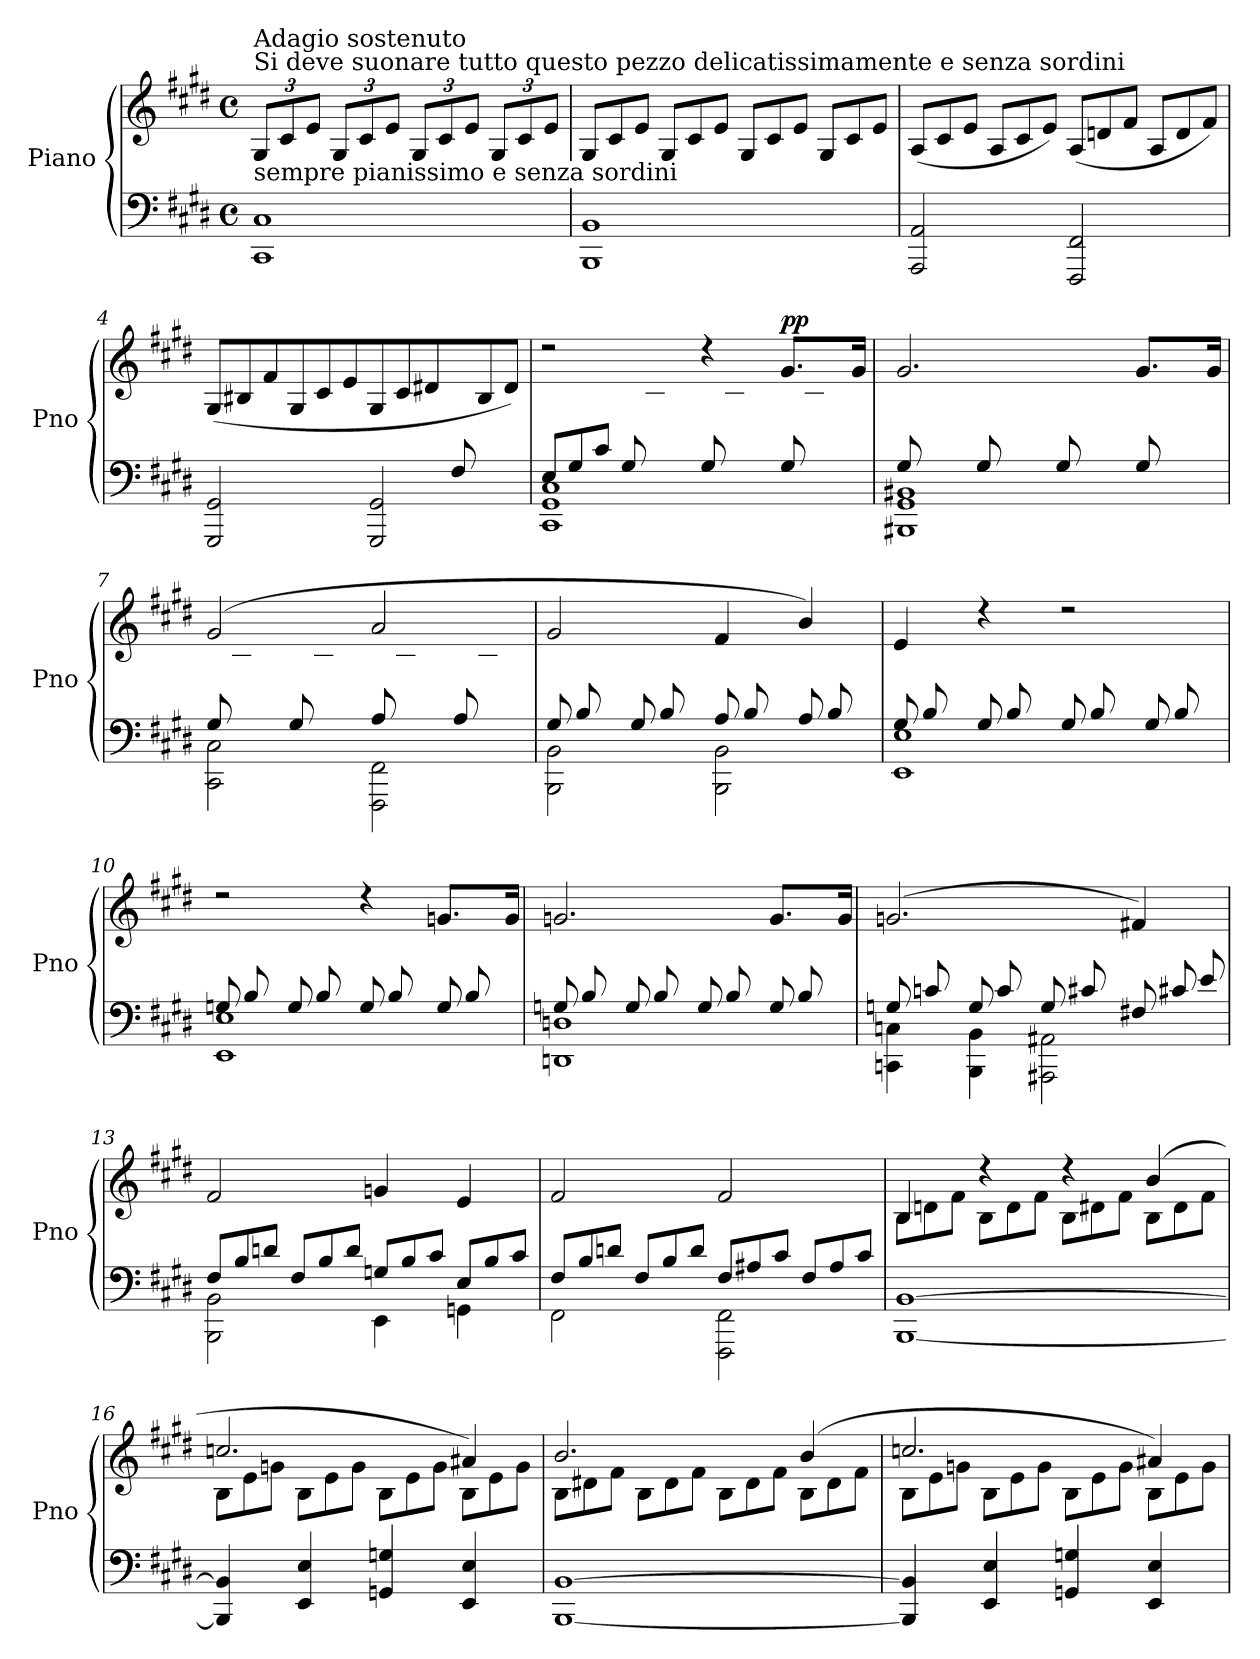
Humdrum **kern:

**kern	**kern	**dynam
*part1	*part1	*part1
*staff2	*staff1	*staff1/2
*I"Piano	*	*
*I'Pno	*	*
*clefF4	*clefG2	*
*k[f#c#g#d#]	*k[f#c#g#d#]	*
*E:	*E:	*
*M4/4	*M4/4	*
*met(c)	*met(c)	*
*	*Xbrackettup	*
=1	=1	=1
!	!LO:TX:b:t=sempre pianissimo e senza sordini	!
!	!LO:TX:a:t=Adagio sostenuto\nSi deve suonare tutto questo pezzo delicatissimamente e senza sordini	!
1CC# 1C#	12G#/L	.
.	12c#/	.
.	12e/J	.
.	12G#/L	.
.	12c#/	.
.	12e/J	.
.	12G#/L	.
.	12c#/	.
.	12e/J	.
.	12G#/L	.
.	12c#/	.
.	12e/J	.
=2	=2	=2
*	*Xtuplet	*
1BBB 1BB	12G#/L	.
.	12c#/	.
.	12e/J	.
.	12G#/L	.
.	12c#/	.
.	12e/J	.
.	12G#/L	.
.	12c#/	.
.	12e/J	.
.	12G#/L	.
.	12c#/	.
.	12e/J	.
=3	=3	=3
2AAA/ 2AA/	(12A/L	.
.	12c#/	.
.	12e/J	.
.	12A/L	.
.	12c#/	.
.	12e/J)	.
2FFF#/ 2FF#/	(12A/L	.
.	12dn/	.
.	12f#/J	.
.	12A/L	.
.	12d/	.
.	12f#/J)	.
!!LO:LB:g=z
=4	=4	=4
*^	*	*
2.ryy	2GGG#/ 2GG#/	(12G#/L	.
.	.	12B#X/	.
.	.	12f#/J	.
.	.	12G#/L	.
.	.	12c#/	.
.	.	12e/J	.
.	2GGG#/ 2GG#/	12G#/L	.
.	.	12c#/	.
.	.	12d#X/J	.
*Xtuplet	*	*	*
12F#/L	.	12ryy	.
6ryy	.	12B#/	.
.	.	12d#/J)	.
=5	=5	=5	=5
*	*	*^	*
12E/L	1CC# 1GG# 1C#	2r	3ryy	.
12G#/	.	.	.	.
12c#/J	.	.	.	.
(12G#/L	.	.	.	.
6ryy	.	.	12c#\	.
.	.	.	12e\J)	.
(12G#/L	.	4rdd	12ryy	.
6ryy	.	.	12c#\	.
.	.	.	12e\J)	.
!	!	!	!	!LO:DY:a
12G#/L	.	8.g#/L	12ryy	pp
6ryy	.	.	12c#\	.
.	.	.	12e\J	.
.	.	16g#/Jk	.	.
=6	=6	=6	=6	=6
12G#/L	1BBB#X 1GG# 1BB#X	2.g#/	12ryy	.
6ryy	.	.	12d#\	.
.	.	.	12f#\J	.
12G#/L	.	.	12ryy	.
6ryy	.	.	12d#\	.
.	.	.	12f#\J	.
12G#/L	.	.	12ryy	.
6ryy	.	.	12d#\	.
.	.	.	12f#\J	.
12G#/L	.	8.g#/L	12ryy	.
6ryy	.	.	12d#\	.
.	.	.	12f#\J	.
.	.	16g#/Jk	.	.
!!LO:LB:g=z	!!
=7	=7	=7	=7	=7
12G#/L	2CC#\ 2C#\	(2g#/	12ryy	.
6ryy	.	.	12c#\	.
.	.	.	12e\J	.
12G#/L	.	.	12ryy	.
6ryy	.	.	12c#\	.
.	.	.	12e\J	.
12A/L	2FFF#\ 2FF#\	2a/	12ryy	.
6ryy	.	.	12c#\	.
.	.	.	12f#\J	.
12A/L	.	.	12ryy	.
6ryy	.	.	12c#\	.
.	.	.	12f#\J	.
=8	=8	=8	=8	=8
12G#/L	2BBB\ 2BB\	2g#/	6ryy	.
12B/	.	.	.	.
12ryy	.	.	12e\J	.
12G#/L	.	.	6ryy	.
12B/	.	.	.	.
12ryy	.	.	12e\J	.
12A/L	2BBB\ 2BB\	4f#/	6ryy	.
12B/	.	.	.	.
12ryy	.	.	12d#\J	.
12A/L	.	4b/)	6ryy	.
12B/	.	.	.	.
12ryy	.	.	12d#\J	.
=9	=9	=9	=9	=9
12G#/L	1EE 1E	4e/	6ryy	.
12B/	.	.	.	.
12ryy	.	.	12e\J	.
12G#/L	.	4r	6ryy	.
12B/	.	.	.	.
12ryy	.	.	12e\J	.
12G#/L	.	2r	6ryy	.
12B/	.	.	.	.
12ryy	.	.	12e\J	.
12G#/L	.	.	6ryy	.
12B/	.	.	.	.
12ryy	.	.	12e\J	.
!!LO:LB:g=z	!!
=10	=10	=10	=10	=10
12Gn/L	1EE 1E	2r	6ryy	.
12B/	.	.	.	.
12ryy	.	.	12e\J	.
12G/L	.	.	6ryy	.
12B/	.	.	.	.
12ryy	.	.	12e\J	.
12G/L	.	4r	6ryy	.
12B/	.	.	.	.
12ryy	.	.	12e\J	.
12G/L	.	8.gn/L	6ryy	.
12B/	.	.	.	.
12ryy	.	.	12e\J	.
.	.	16g/Jk	.	.
=11	=11	=11	=11	=11
12Gn/L	1DDn 1Dn	2.gn/	6ryy	.
12B/	.	.	.	.
12ryy	.	.	12fn\J	.
12G/L	.	.	6ryy	.
12B/	.	.	.	.
12ryy	.	.	12f\J	.
12G/L	.	.	6ryy	.
12B/	.	.	.	.
12ryy	.	.	12f\J	.
12G/L	.	8.g/L	6ryy	.
12B/	.	.	.	.
12ryy	.	.	12f\J	.
.	.	16g/Jk	.	.
!!LO:LB:g=z	!!
=12	=12	=12	=12	=12
12Gn/L	4CCn\ 4Cn\	(2.gn/	6ryy	.
12cn/	.	.	.	.
12ryy	.	.	12e\J	.
12G/L	4BBB\ 4BB\	.	6ryy	.
12c/	.	.	.	.
12ryy	.	.	12e\J	.
12G/L	2AAA#X\ 2AA#X\	.	6ryy	.
12c#X/	.	.	.	.
12ryy	.	.	12e\J	.
12F#X/L	.	4f#X/)	4ryy	.
12c#X/	.	.	.	.
12e/J	.	.	.	.
*	*	*v	*v	*
=13	=13	=13	=13
12F#/L	2BBB\ 2BB\	2f#/	.
12B/	.	.	.
12dn/J	.	.	.
12F#/L	.	.	.
12B/	.	.	.
12d/J	.	.	.
12Gn/L	4EE\	4gn/	.
12B/	.	.	.
12c#/J	.	.	.
12E/L	4GGn\	4e/	.
12B/	.	.	.
12c#/J	.	.	.
=14	=14	=14	=14
12F#/L	2FF#\	2f#/	.
12B/	.	.	.
12dn/J	.	.	.
12F#/L	.	.	.
12B/	.	.	.
12d/J	.	.	.
12F#/L	2FFF#\ 2FF#\	2f#/	.
12A#X/	.	.	.
12c#/J	.	.	.
12F#/L	.	.	.
12A#/	.	.	.
12c#/J	.	.	.
*v	*v	*	*
!!LO:PB:g=z
=15	=15	=15
*	*^	*
[1BBB [1BB	4B/	12B\L	.
.	.	12dn\	.
.	.	12f#\J	.
.	4rdd	12B\L	.
.	.	12d\	.
.	.	12f#\J	.
.	4rdd	12B\L	.
.	.	12d#X\	.
.	.	12f#\J	.
.	(4b/	12B\L	.
.	.	12d#\	.
.	.	12f#\J	.
=16	=16	=16	=16
4BBB/] 4BB/]	2.ccn/	12B\L	.
.	.	12e\	.
.	.	12gn\J	.
4EE/ 4E/	.	12B\L	.
.	.	12e\	.
.	.	12g\J	.
4GGn/ 4Gn/	.	12B\L	.
.	.	12e\	.
.	.	12g\J	.
4EE/ 4E/	4a#X/)	12B\L	.
.	.	12e\	.
.	.	12g\J	.
=17	=17	=17	=17
[1BBB [1BB	2.b/	12B\L	.
.	.	12d#X\	.
.	.	12f#\J	.
.	.	12B\L	.
.	.	12d#\	.
.	.	12f#\J	.
.	.	12B\L	.
.	.	12d#\	.
.	.	12f#\J	.
.	(4b/	12B\L	.
.	.	12d#\	.
.	.	12f#\J	.
!!LO:LB:g=z	!!
=18	=18	=18	=18
4BBB/] 4BB/]	2.ccn/	12B\L	.
.	.	12e\	.
.	.	12gn\J	.
4EE/ 4E/	.	12B\L	.
.	.	12e\	.
.	.	12g\J	.
4GGn/ 4Gn/	.	12B\L	.
.	.	12e\	.
.	.	12g\J	.
4EE/ 4E/	4a#X/)	12B\L	.
.	.	12e\	.
.	.	12g\J	.
*	*v	*v	*
=	=	=
*-	*-	*-
